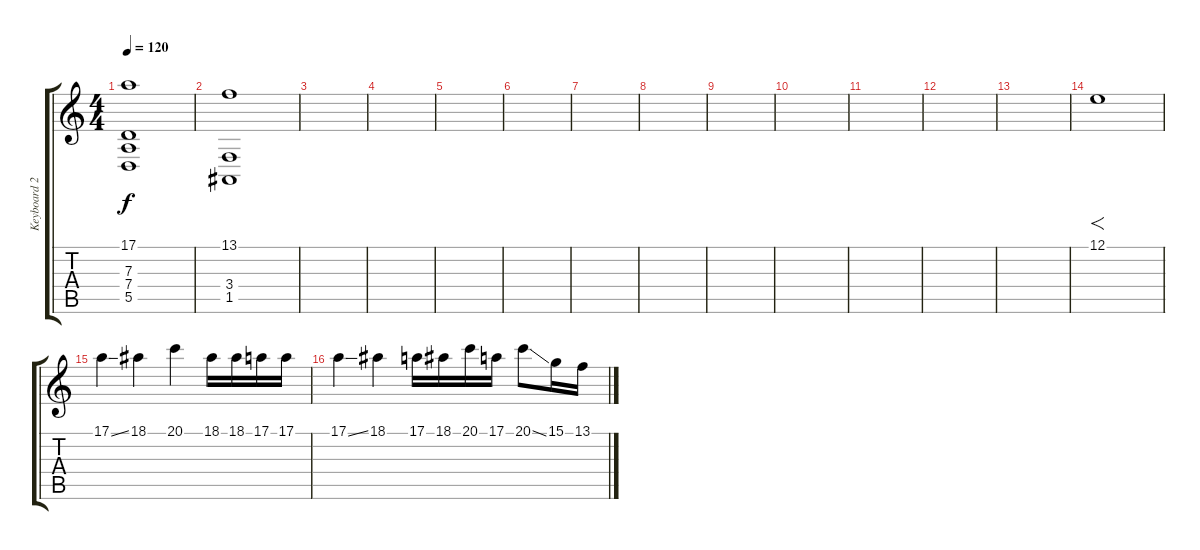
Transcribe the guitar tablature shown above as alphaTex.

\track ("Keyboard 2" "Keyboard 2") {instrument synthstrings2}
\staff {score tabs}
\tuning (E4 B3 G3 D3 A2 E2) {hide}
\ts (4 4)
\tempo 120
\clef g2
\ks c
(17.1 7.3 7.4 5.5).1{dy f} |
(13.1 3.4 1.5).1 |
|
|
|
|
|
|
|
|
|
|
|
12.1.1{f volume 16 instrument lead1square} |
17.1{ss}.4 18.1.4 20.1.4 18.1.16 18.1.16 17.1.16 17.1.16 |
17.1{ss}.4 18.1.4 17.1.16 18.1.16 20.1.16 17.1.16 20.1{ss}.8 15.1.16 13.1.16
